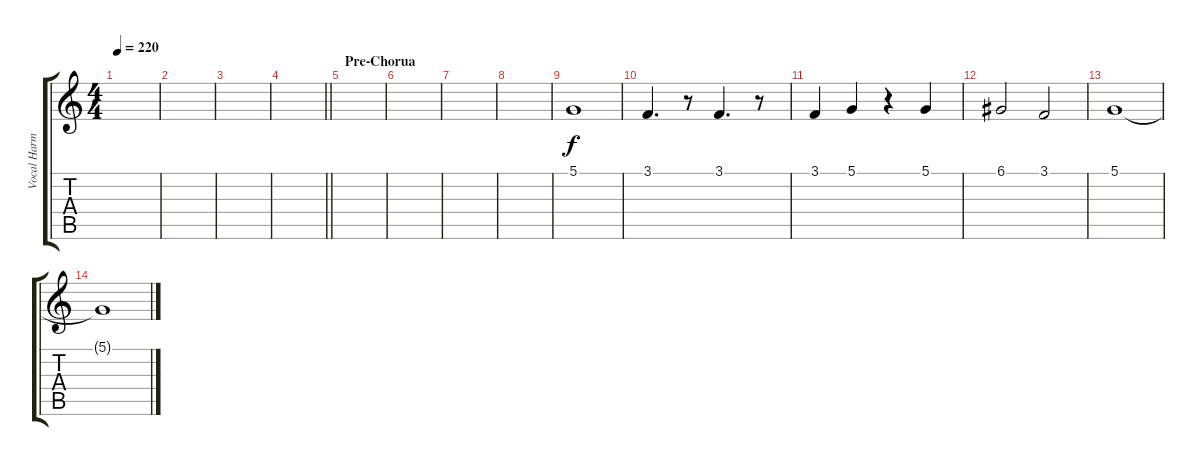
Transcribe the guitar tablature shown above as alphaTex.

\track ("Vocal Harmony" "Vocal Harm") {instrument lead2sawtooth}
\staff {score tabs}
\tuning (D4 A3 F3 C3 G2 C2) {hide}
\ts (4 4)
\tempo 220
\clef g2
\ks c
|
|
|
\barLineRight lightlight
|
\section ("" "Pre-Chorua")
|
|
|
|
5.1.1 |
3.1.4{d} r.8 3.1.4{d} r.8 |
3.1.4 5.1.4 r.4 5.1.4 |
6.1.2 3.1.2 |
5.1.1 |
5.1{t}.1
